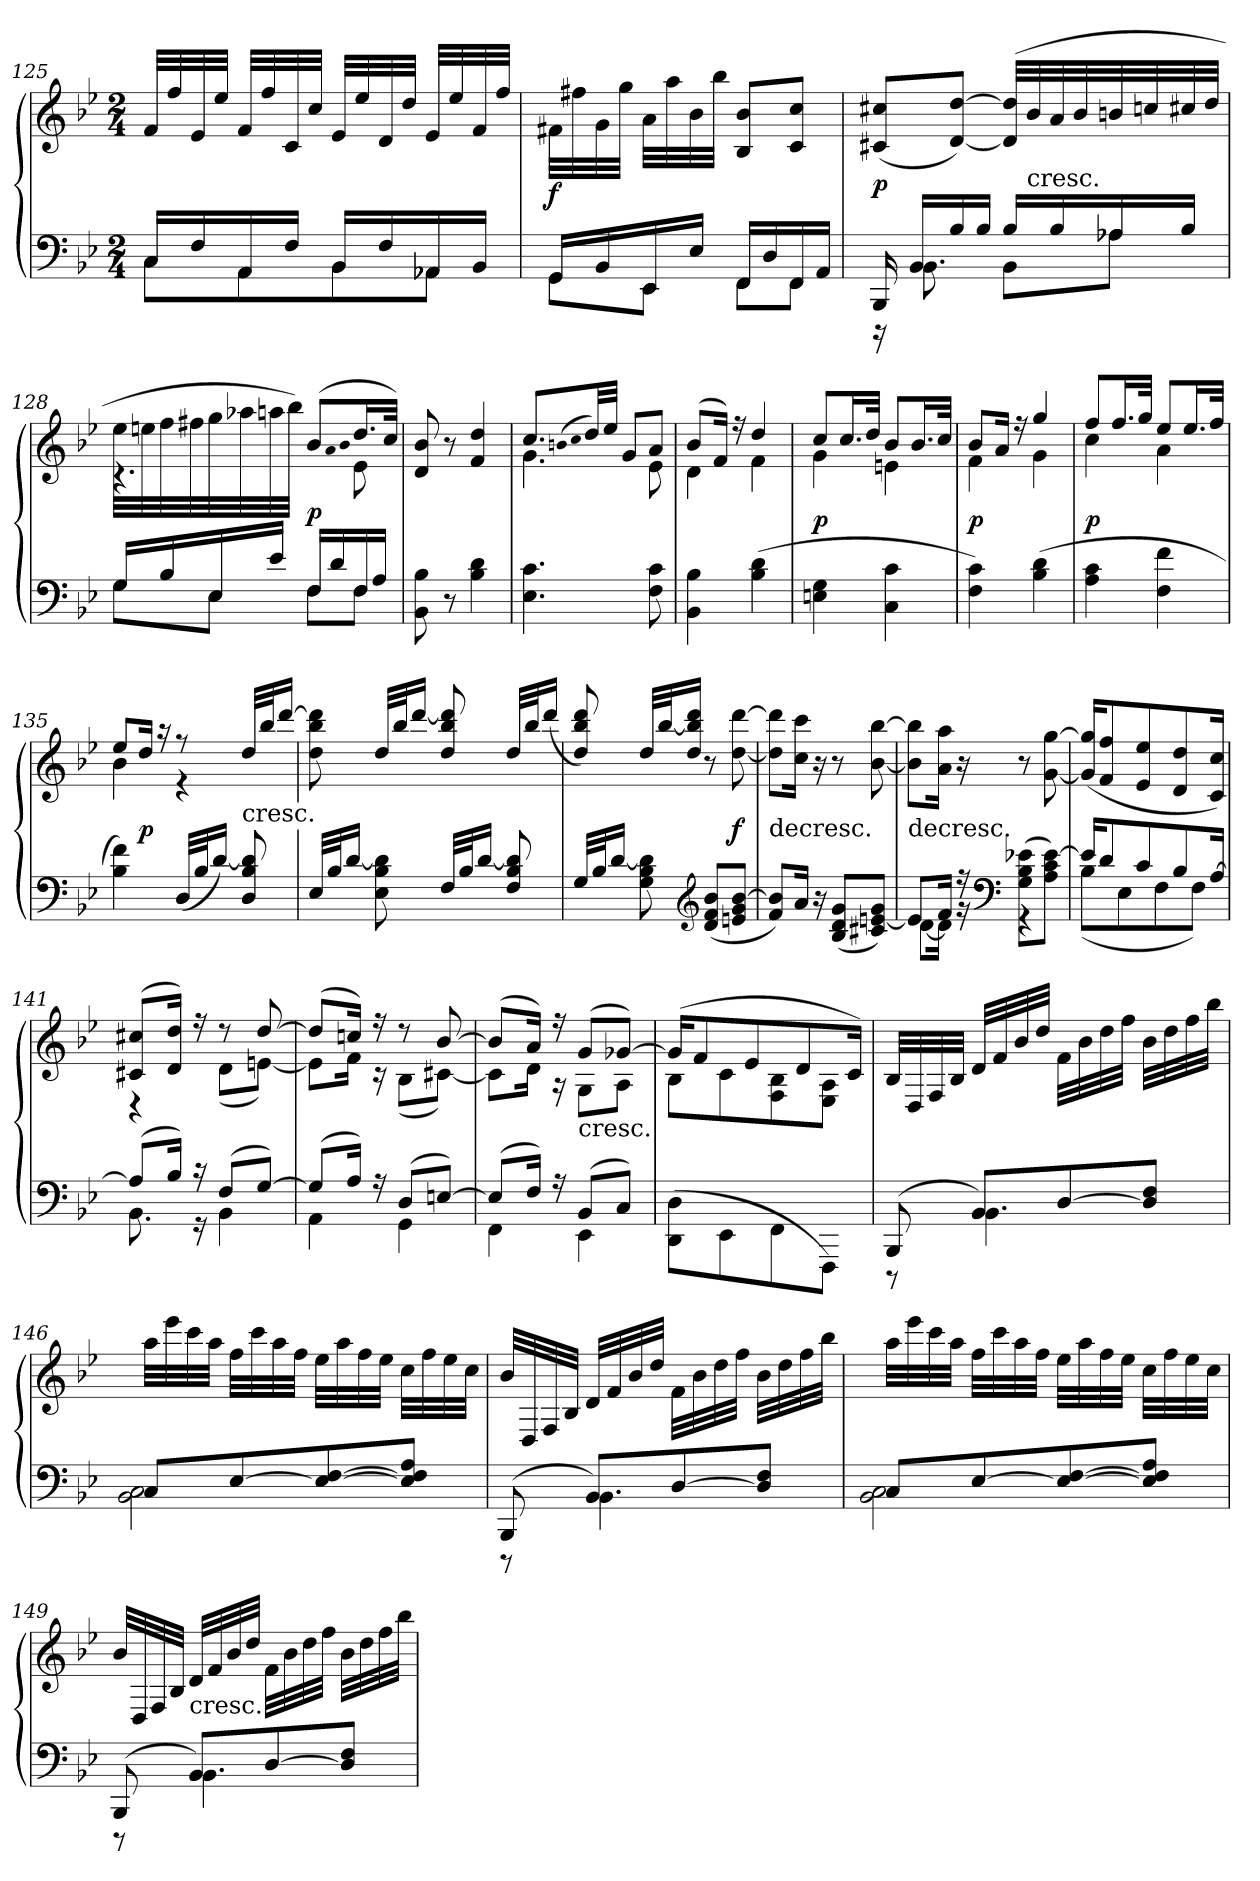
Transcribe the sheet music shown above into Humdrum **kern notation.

**kern	**kern	**dynam
*part1	*part1	*part1
*staff2	*staff1	*staff1/2
*clefF4	*clefG2	*
*k[b-e-]	*k[b-e-]	*
*B-:	*B-:	*
*M2/4	*M2/4	*
=125	=125	=125
*^	*	*
16C/LL	8C\L	32f/LLL	.
.	.	32ff/	.
16F/	.	32e-/	.
.	.	32ee-/JJJ	.
16AA/	8AA\	32f/LLL	.
.	.	32ff/	.
16F/JJ	.	32c/	.
.	.	32cc/JJJ	.
16BB-/LL	8BB-\	32e-/LLL	.
.	.	32ee-/	.
16F/	.	32d/	.
.	.	32dd/JJJ	.
16AA-X/	8AA-X\J	32e-/LLL	.
.	.	32ee-/	.
16BB-/JJ	.	32f/	.
.	.	32ff/JJJ	.
=126	=126	=126	=126
16GG/LL	8GG\L	32f#X\LLL	f
.	.	32ff#X\	.
16BB-/	.	32g\	.
.	.	32gg\JJJ	.
16EE-/	8EE-\J	32a\LLL	.
.	.	32aa\	.
16E-/JJ	.	32b-\	.
.	.	32bb-\JJJ	.
16FF/LL	8FF\L	8B-/ 8b-/L	.
16D/	.	.	.
16FF/	8FF\J	8c/ 8cc/J	.
16AA/JJ	.	.	.
=127	=127	=127	=127
16BBB-/	16r	(8c#X/ 8cc#X/L	p
16BB-/LL	8.BB-\	.	.
16B-/	.	[8d/ [8dd/J)	.
16B-/JJ	.	.	.
16B-/LL	8BB-\L	(32d]/ 32dd]/LLL	.
!	!	!LO:TX:c:t=cresc.	!
.	.	32b-/	.
16B-/	.	32a/	.
.	.	32b-/	.
16A-X/	8A-X\J	32bn/	.
.	.	32ccn/	.
16B-/JJ	.	32cc#X/	.
.	.	32dd/JJJ	.
=128	=128	=128	=128
*	*	*^	*
16G/LL	8G\L	32ee-\LLL	4.r	.
.	.	32een\	.	.
16B-/	.	32ff\	.	.
.	.	32ff#X\	.	.
16E-/	8E-\J	32gg\	.	.
.	.	32aa-X\	.	.
16e-/JJ	.	32aan\	.	.
.	.	32bb-\JJJ)	.	.
16F/LL	8F\L	(8b-/L	.	p
16d/	.	.	.	.
.	.	qa	.	.
.	.	qb-	.	.
16F/	8F\J	16.dd/L	8e-\	.
16A/JJ	.	.	.	.
.	.	32cc/JJk)	.	.
*v	*v	*	*	*
*	*v	*v	*
=129	=129	=129
8BB-\ 8B-\	8d/ 8b-/	.
8r	8r	.
4B-\ 4d\	4f/ 4dd/	.
=130	=130	=130
*	*^	*
4.E-\ 4.c\	8.cc/L	4.g\	.
.	(qbn	.	.
.	qcc	.	.
.	32dd/LL)	.	.
.	32ee-/JJJ	.	.
.	8g/L	.	.
8F\ 8c\	8a/J	8e-\	.
=131	=131	=131	=131
4BB-\ 4B-\	(8b-/L	4d\	.
.	16f/Jk)	.	.
.	16r	.	.
(4B-\ 4d\	4dd/	4f\	.
=132	=132	=132	=132
4En\ 4G\	8cc/L	4g\	p
.	16.cc/L	.	.
.	32dd/JJk	.	.
4C\ 4c\	8b-/L	4en\	.
.	16.b-/L	.	.
.	32cc/JJk	.	.
=133	=133	=133	=133
4F\ 4c\)	8b-/L	4f\	p
.	16a/Jk	.	.
.	16r	.	.
(4B-\ 4d\	4gg/	4g\	.
=134	=134	=134	=134
4A\ 4c\	8ff/L	4cc\	p
.	16.ff/L	.	.
.	32gg/JJk	.	.
4F\ 4f\	8ee-/L	4a\	.
.	16.ee-/L	.	.
.	32ff/JJk	.	.
=135	=135	=135	=135
4B-\ 4f\)	8ee-/L	4b-\	.
.	16dd/Jk	.	p
.	16r	.	.
(32D/LLL	8r	4r	.
32B-/J	.	.	.
[16d/JJ)	.	.	.
!	!LO:TX:c:t=cresc.	!	!
8D/ 8B-/ 8d]/	32dd/LLL	.	.
.	32bb-/J	.	.
.	[16ddd/JJ	.	.
*	*v	*v	*
=136	=136	=136
32E-/LLL	8dd\ 8bb-\ 8ddd]\	.
32B-/J	.	.
[16d/JJ	.	.
8E-\ 8B-\ 8d]\	32dd/LLL	.
.	32bb-/J	.
.	[16ddd/JJ	.
32F/LLL	8dd/ 8bb-/ 8ddd]/	.
32B-/J	.	.
[16d/JJ	.	.
8F/ 8B-/ 8d]/	32dd/LLL	.
.	32bb-/J	.
.	(16ddd/JJ	.
=137	=137	=137
32G/LLL	8dd/ 8bb-/ 8ddd/)	.
32B-/J	.	.
[16d/JJ	.	.
8G\ 8B-\ 8d]\	32dd/LLL	.
.	[32bb-/J	.
.	16dd/ 16bb-]/ 16ddd/JJ	.
*clefG2	*	*
(8d/ 8f/ 8b-/L	8r	.
8en/ 8g/ [8b-/J	[8dd\ [8ddd\	f
=138	=138	=138
!	!LO:TX:c:t=decresc.	!
8f/ 8b-]/L)	8dd]\ 8ddd]\L	.
16a/Jk	16cc\ 16ccc\Jk	.
16r	16r	.
(8B-/ 8d/ 8g/L	8r	.
8c#X/ [8en/ 8g/J)	[8b-\ [8bb-\	.
=139	=139	=139
*^	*	*
!	!	!LO:TX:c:t=decresc.	!
8e/L]	[8d\L	8b-]\ 8bb-]\L	.
16f/Jk	16d\Jk]	16a\ 16aa\Jk	.
16r	16r	16r	.
*clefF4	*	*	*
(8G\ 8B-\ 8e-X\L	4r	8r	.
8A\ 8c\ [8e-\J)	.	[8g\ [8gg\	.
=140	=140	=140	=140
16e-/KL]	(8B-\L	(16g]/ 16gg]/KL	.
8d/	.	8f/ 8ff/	.
.	8E-\	.	.
8c/	.	8e-/ 8ee-/	.
.	8F\	.	.
8B-/	.	8d/ 8dd/	.
.	8F\J)	.	.
[16A/Jk	.	16c/ 16cc/Jk)	.
=141	=141	=141	=141
*	*	*^	*
(8A/L]	8.BB-\	(8c#X/ 8cc#X/L	4r	.
16B-/Jk)	.	16d/ 16dd/Jk)	.	.
16r	16r	16r	.	.
(8F/L	4BB-\	8r	(8d\L	.
[8G/J)	.	[8dd/	[8en\J)	.
=142	=142	=142	=142	=142
(8G/L]	4AA\	(8dd/L]	8e\L]	.
16A/Jk)	.	16ccn/Jk)	16f\Jk	.
16r	.	16r	16r	.
(8D/L	4GG\	8r	(8B-\L	.
[8En/J)	.	[8b-/	[8c#X\J)	.
=143	=143	=143	=143	=143
(8E/L]	4FF\	(8b-/L]	8c#\L]	.
16F/Jk)	.	16a/Jk)	16d\Jk	.
16r	.	16r	16r	.
!	!	!LO:TX:c:t=cresc.	!	!
(8BB-/L	4EE-\	(8g/L	8G\L	.
8C/J)	.	[8g-X/J)	8A\J	.
*v	*v	*	*	*
=144	=144	=144	=144
(8DD\ 8D\L	(16g-/KL]	8B-\L	.
.	8f/	.	.
8EE-\	.	8c\	.
.	8e-/	.	.
8FF\	.	8F\ 8B-\	.
.	8d/	.	.
8FFF\J)	.	8E-\ 8A\J	.
.	16c/Jk)	.	.
*	*v	*v	*
=145	=145	=145
*^	*	*
(8BBB-/	8r	32B-/LLL	.
.	.	32D/	.
.	.	32F/	.
.	.	32B-/JJJ	.
8BB-/L)	4.BB-\	32d/LLL	.
.	.	32f/	.
.	.	32b-/	.
.	.	32dd/JJJ	.
[8D/	.	32f\LLL	.
.	.	32b-\	.
.	.	32dd\	.
.	.	32ff\JJJ	.
8D]/ 8F/J	.	32b-\LLL	.
.	.	32dd\	.
.	.	32ff\	.
.	.	32bb-\JJJ	.
=146	=146	=146	=146
8C/L	2BB-\ 2C\	32aa\LLL	.
.	.	32eee-\	.
.	.	32ccc\	.
.	.	32aa\JJJ	.
[8E-/	.	32ff\LLL	.
.	.	32ccc\	.
.	.	32aa\	.
.	.	32ff\JJJ	.
8E-_/ [8F/	.	32ee-\LLL	.
.	.	32aa\	.
.	.	32ff\	.
.	.	32ee-\JJJ	.
8E-]/ 8F]/ 8A/J	.	32cc\LLL	.
.	.	32ff\	.
.	.	32ee-\	.
.	.	32cc\JJJ	.
=147	=147	=147	=147
(8BBB-/	8r	32b-/LLL	.
.	.	32D/	.
.	.	32F/	.
.	.	32B-/JJJ	.
8BB-/L)	4.BB-\	32d/LLL	.
.	.	32f/	.
.	.	32b-/	.
.	.	32dd/JJJ	.
[8D/	.	32f\LLL	.
.	.	32b-\	.
.	.	32dd\	.
.	.	32ff\JJJ	.
8D]/ 8F/J	.	32b-\LLL	.
.	.	32dd\	.
.	.	32ff\	.
.	.	32bb-\JJJ	.
=148	=148	=148	=148
8C/L	2BB-\ 2C\	32aa\LLL	.
.	.	32eee-\	.
.	.	32ccc\	.
.	.	32aa\JJJ	.
[8E-/	.	32ff\LLL	.
.	.	32ccc\	.
.	.	32aa\	.
.	.	32ff\JJJ	.
8E-_/ [8F/	.	32ee-\LLL	.
.	.	32aa\	.
.	.	32ff\	.
.	.	32ee-\JJJ	.
8E-]/ 8F]/ 8A/J	.	32cc\LLL	.
.	.	32ff\	.
.	.	32ee-\	.
.	.	32cc\JJJ	.
=149	=149	=149	=149
(8BBB-/	8r	32b-/LLL	.
.	.	32D/	.
.	.	32F/	.
.	.	32B-/JJJ	.
!	!	!LO:TX:c:t=cresc.	!
8BB-/L)	4.BB-\	32d/LLL	.
.	.	32f/	.
.	.	32b-/	.
.	.	32dd/JJJ	.
[8D/	.	32f\LLL	.
.	.	32b-\	.
.	.	32dd\	.
.	.	32ff\JJJ	.
8D]/ 8F/J	.	32b-\LLL	.
.	.	32dd\	.
.	.	32ff\	.
.	.	32bb-\JJJ	.
*v	*v	*	*
=	=	=
*-	*-	*-
